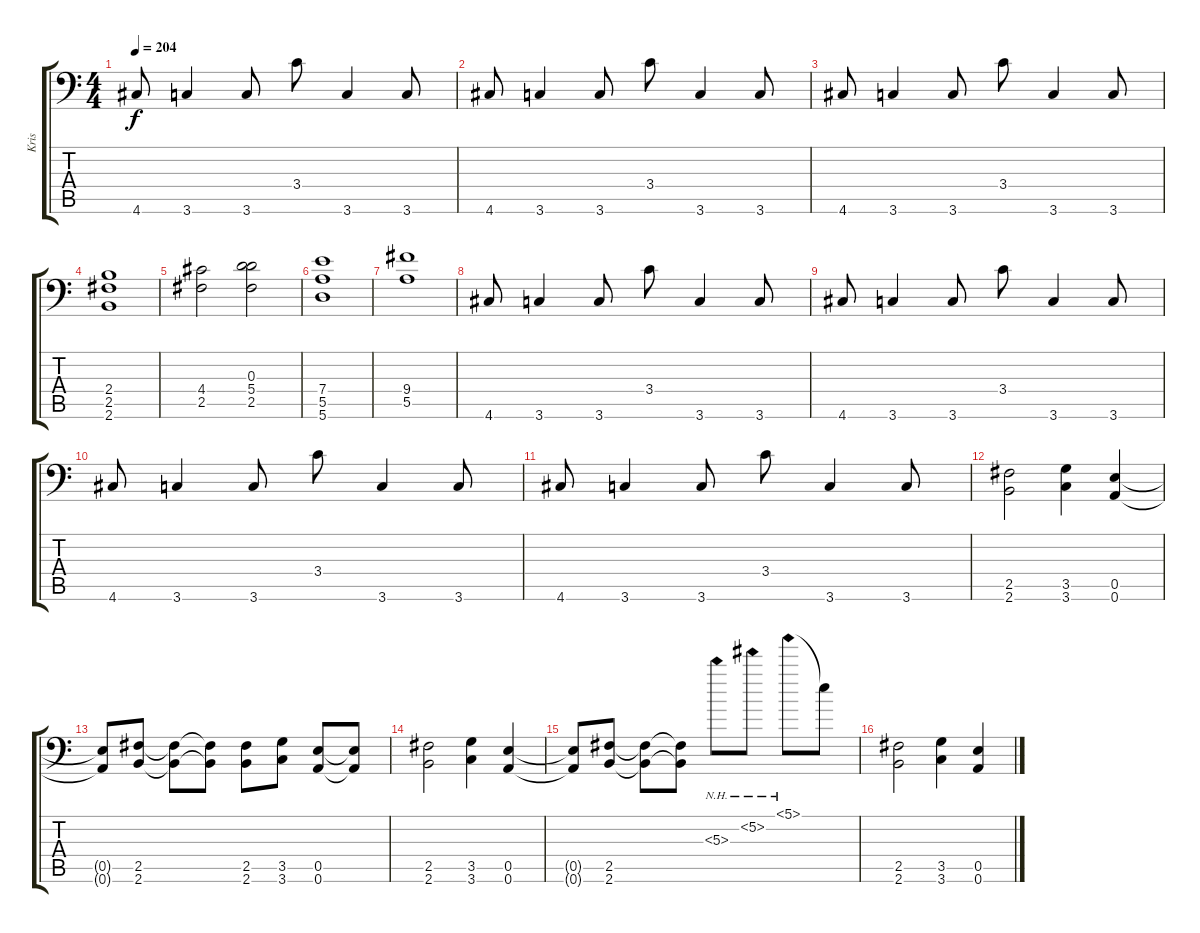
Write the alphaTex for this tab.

\track ("Kris" "Kris") {instrument distortionguitar}
\staff {score tabs}
\tuning (B3 Gb3 D3 A2 E2 A1) {hide}
\ts (4 4)
\tempo 204
\clef f4
\ks c
4.6.8{dy f} 3.6.4 3.6.8 3.4.8 3.6.4 3.6.8 |
4.6.8 3.6.4 3.6.8 3.4.8 3.6.4 3.6.8 |
4.6.8 3.6.4 3.6.8 3.4.8 3.6.4 3.6.8 |
(2.4 2.5 2.6).1 |
(4.4 2.5).2 (0.3 5.4 2.5).2 |
(7.4 5.5 5.6).1 |
(9.4 5.5).1 |
4.6.8 3.6.4 3.6.8 3.4.8 3.6.4 3.6.8 |
4.6.8 3.6.4 3.6.8 3.4.8 3.6.4 3.6.8 |
4.6.8 3.6.4 3.6.8 3.4.8 3.6.4 3.6.8 |
4.6.8 3.6.4 3.6.8 3.4.8 3.6.4 3.6.8 |
(2.5 2.6).2 (3.5 3.6).4 (0.5 0.6).4 |
(0.5{t} 0.6{t}).8 (2.5 2.6).8 (2.5{t} 2.6{t}).8 (2.5{t} 2.6{t}).8 (2.5 2.6).8 (3.5 3.6).8 (0.5 0.6).8 (0.5{t} 0.6{t}).8 |
(2.5 2.6).2 (3.5 3.6).4 (0.5 0.6).4 |
(0.5{t} 0.6{t}).8 (2.5 2.6).8 (2.5{t} 2.6{t}).8 (2.5{t} 2.6{t}).8 5.3{nh}.8 5.2{nh}.8 5.1{nh}.8 5.1{t}.8 |
(2.5 2.6).2 (3.5 3.6).4 (0.5 0.6).4
